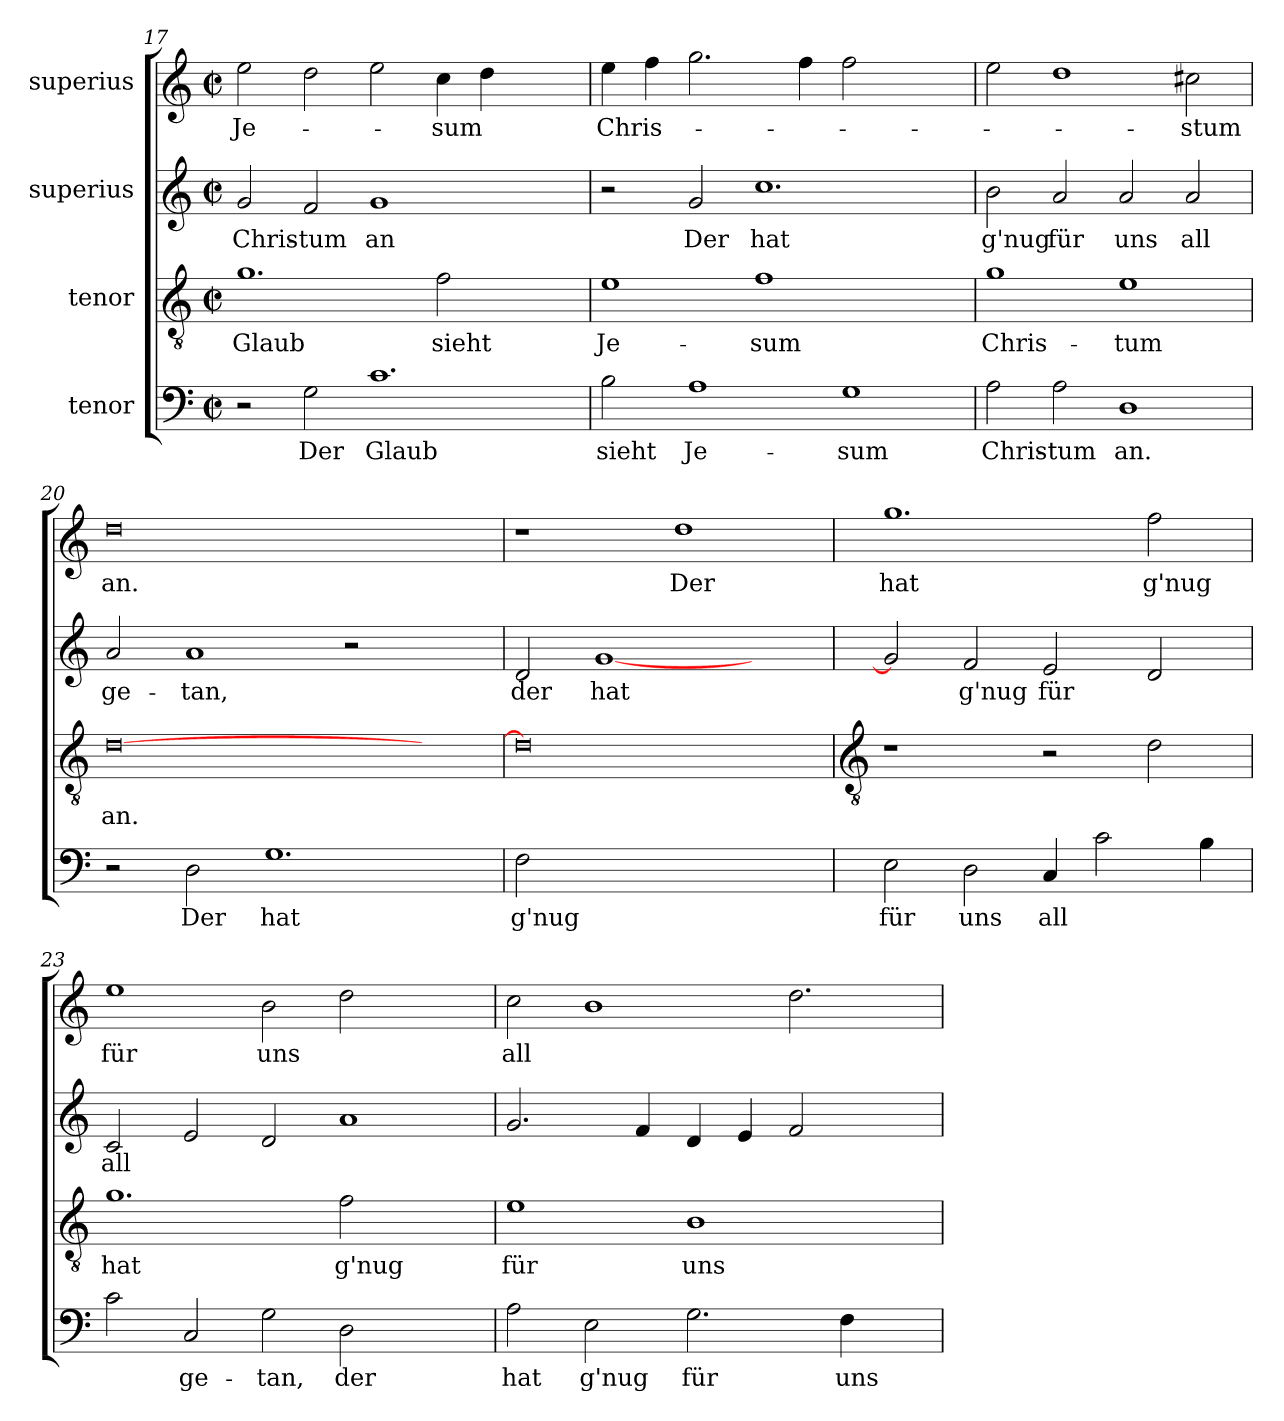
**kern	**text	**kern	**text	**kern	**text	**kern	**text
*part4	*part4	*part3	*part3	*part2	*part2	*part1	*part1
*staff4	*staff4	*staff3	*staff3	*staff2	*staff2	*staff1	*staff1
*I"tenor	*	*I"tenor	*	*I"superius	*	*I"superius	*
!!LO:LB:g=z
*clefF4	*	*clefGv2	*	*clefG2	*	*clefG2	*
*k[]	*	*k[]	*	*k[]	*	*k[]	*
*C:	*	*C:	*	*C:	*	*C:	*
*M4/2	*	*M4/2	*	*M4/2	*	*M4/2	*
*met(c|)	*	*met(c|)	*	*met(c|)	*	*met(c|)	*
=17	=17	=17	=17	=17	=17	=17	=17
!	!	!	!LO:LY:b	!	!LO:LY:b	!	!LO:LY:b
2r	.	1.g	Glaub	2g	Chris-	2ee	Je-
!	!LO:LY:b	!	!	!	!LO:LY:b	!	!
2G	Der	.	.	2f	-tum	2dd	.
!	!LO:LY:b	!	!	!	!LO:LY:b	!	!
1.c	Glaub	.	.	1g	an	2ee	.
!	!	!	!LO:LY:b	!	!	!	!LO:LY:b
.	.	2f	sieht	.	.	4cc	-sum
.	.	.	.	.	.	4dd	.
.	.	2ryy	.	2ryy	.	2ryy	.
=18	=18	=18	=18	=18	=18	=18	=18
!	!LO:LY:b	!	!LO:LY:b	!	!	!	!LO:LY:b
2B	sieht	1e	Je-	2r	.	4ee	Chris-
.	.	.	.	.	.	4ff	.
!	!LO:LY:b	!	!	!	!LO:LY:b	!	!
1A	Je-	.	.	2g	Der	2.gg	.
!	!	!	!LO:LY:b	!	!LO:LY:b	!	!
.	.	1f	-sum	1.cc	hat	.	.
.	.	.	.	.	.	4ff	.
!	!LO:LY:b	!	!	!	!	!	!
1G	-sum	.	.	.	.	2ff	.
.	.	2ryy	.	.	.	2ryy	.
=19	=19	=19	=19	=19	=19	=19	=19
!	!LO:LY:b	!	!LO:LY:b	!	!LO:LY:b	!	!
2A	Chris-	1g	Chris-	2b	g'nug	2ee	.
!	!LO:LY:b	!	!	!	!LO:LY:b	!	!
2A	-tum	.	.	2a	für	1dd	.
!	!LO:LY:b	!	!LO:LY:b	!	!LO:LY:b	!	!
1D	an.	1e	-tum	2a	uns	.	.
!	!	!	!	!	!LO:LY:b	!	!LO:LY:b
.	.	.	.	2a	all	2cc#X	-stum
=20	=20	=20	=20	=20	=20	=20	=20
!	!	!	!LO:LY:b	!	!LO:LY:b	!	!LO:LY:b
2r	.	[0d	an.	2a	ge-	0dd	an.
!	!LO:LY:b	!	!	!	!LO:LY:b	!	!
2D	Der	.	.	1a	-tan,	.	.
!	!LO:LY:b	!	!	!	!	!	!
1.G	hat	.	.	.	.	.	.
.	.	.	.	2r	.	.	.
.	.	2ryy	.	2ryy	.	2ryy	.
=21	=21	=21	=21	=21	=21	=21	=21
!	!LO:LY:b	!	!	!	!LO:LY:b	!	!
2F	g'nug	0d]	.	2d	der	1r	.
!	!	!	!	!	!LO:LY:b	!	!
1.ryy	.	.	.	[1g	hat	.	.
!	!	!	!	!	!	!	!LO:LY:b
.	.	.	.	.	.	1dd	Der
.	.	.	.	2ryy	.	.	.
!!LO:LB:g=z
=22	=22	=22	=22	=22	=22	=22	=22
*	*	*clefGv2	*	*	*	*	*
!	!LO:LY:b	!	!	!	!	!	!LO:LY:b
2E	für	1r	.	2g]	.	1.gg	hat
!	!LO:LY:b	!	!	!	!LO:LY:b	!	!
2D	uns	.	.	2f	g'nug	.	.
!	!LO:LY:b	!	!	!	!LO:LY:b	!	!
4C	all	2r	.	2e	für	.	.
2c	.	.	.	.	.	.	.
!	!	!	!	!	!	!	!LO:LY:b
.	.	2d	.	2d	.	2ff	g'nug
4B	.	.	.	.	.	.	.
=23	=23	=23	=23	=23	=23	=23	=23
!	!	!	!LO:LY:b	!	!LO:LY:b	!	!LO:LY:b
2c	.	1.g	hat	2c	all	1ee	für
!	!LO:LY:b	!	!	!	!	!	!
2C	ge-	.	.	2e	.	.	.
!	!LO:LY:b	!	!	!	!	!	!LO:LY:b
2G	-tan,	.	.	2d	.	2b	uns
!	!LO:LY:b	!	!LO:LY:b	!	!	!	!
2D	der	2f	g'nug	1a	.	2dd	.
2ryy	.	2ryy	.	.	.	2ryy	.
=24	=24	=24	=24	=24	=24	=24	=24
!	!LO:LY:b	!	!LO:LY:b	!	!	!	!LO:LY:b
2A	hat	1e	für	2.g	.	2cc	all
!	!LO:LY:b	!	!	!	!	!	!
2E	g'nug	.	.	.	.	1b	.
.	.	.	.	4f	.	.	.
!	!LO:LY:b	!	!LO:LY:b	!	!	!	!
2.G	für	1B	uns	4d	.	.	.
.	.	.	.	4e	.	.	.
.	.	.	.	2f	.	2.dd	.
!	!LO:LY:b	!	!	!	!	!	!
4F	uns	.	.	.	.	.	.
4ryy	.	4ryy	.	4ryy	.	.	.
=	=	=	=	=	=	=	=
*-	*-	*-	*-	*-	*-	*-	*-
